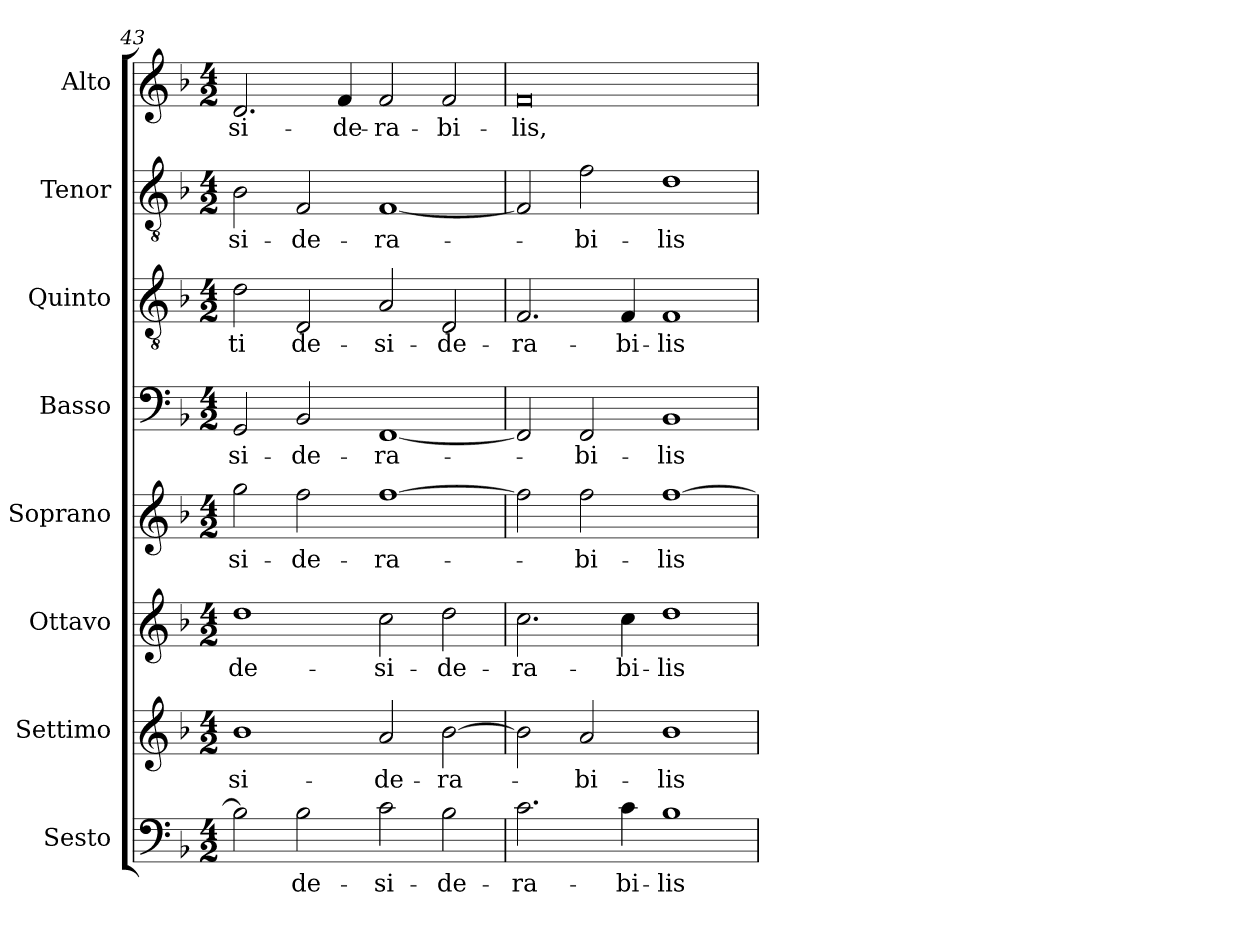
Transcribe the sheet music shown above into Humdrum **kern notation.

**kern	**text	**kern	**text	**kern	**text	**kern	**text	**kern	**text	**kern	**text	**kern	**text	**kern	**text
*part8	*part8	*part7	*part7	*part6	*part6	*part5	*part5	*part4	*part4	*part3	*part3	*part2	*part2	*part1	*part1
*staff8	*staff8	*staff7	*staff7	*staff6	*staff6	*staff5	*staff5	*staff4	*staff4	*staff3	*staff3	*staff2	*staff2	*staff1	*staff1
*I"Sesto	*	*I"Settimo	*	*I"Ottavo	*	*I"Soprano	*	*I"Basso	*	*I"Quinto	*	*I"Tenor	*	*I"Alto	*
*I'Ss.	*	*I'St.	*	*I'Ot.	*	*I'S.	*	*I'B.	*	*I'Q.	*	*I'T.	*	*I'A.	*
*clefF4	*	*clefG2	*	*clefG2	*	*clefG2	*	*clefF4	*	*clefGv2	*	*clefGv2	*	*clefG2	*
*	*	*	*	*	*	*	*	*	*	*ITrd7c12	*	*ITrd7c12	*	*	*
*k[b-]	*	*k[b-]	*	*k[b-]	*	*k[b-]	*	*k[b-]	*	*k[b-]	*	*k[b-]	*	*k[b-]	*
*F:	*	*F:	*	*F:	*	*F:	*	*F:	*	*F:	*	*F:	*	*F:	*
*M4/2	*	*M4/2	*	*M4/2	*	*M4/2	*	*M4/2	*	*M4/2	*	*M4/2	*	*M4/2	*
=43	=43	=43	=43	=43	=43	=43	=43	=43	=43	=43	=43	=43	=43	=43	=43
!	!	!	!LO:LY:b:color=#000000	!	!	!	!	!	!	!	!	!	!	!	!
!	!	!	!	!	!LO:LY:b:color=#000000	!	!	!	!	!	!	!	!	!	!
!	!	!	!	!	!	!	!LO:LY:b:color=#000000	!	!	!	!	!	!	!	!
!	!	!	!	!	!	!	!	!	!LO:LY:b:color=#000000	!	!	!	!	!	!
!	!	!	!	!	!	!	!	!	!	!	!LO:LY:b:color=#000000	!	!	!	!
!	!	!	!	!	!	!	!	!	!	!	!	!	!LO:LY:b:color=#000000	!	!
!	!	!	!	!	!	!	!	!	!	!	!	!	!	!	!LO:LY:b:color=#000000
2B-i\]	.	1b-i	-si-	1ddi	de-	2ggi\	-si-	2GGi/	-si-	2Di\	-ti	2BB-i\	-si-	2.di/	-si-
!	!LO:LY:b:color=#000000	!	!	!	!	!	!	!	!	!	!	!	!	!	!
!	!	!	!	!	!	!	!LO:LY:b:color=#000000	!	!	!	!	!	!	!	!
!	!	!	!	!	!	!	!	!	!LO:LY:b:color=#000000	!	!	!	!	!	!
!	!	!	!	!	!	!	!	!	!	!	!LO:LY:b:color=#000000	!	!	!	!
!	!	!	!	!	!	!	!	!	!	!	!	!	!LO:LY:b:color=#000000	!	!
2B-i\	de-	.	.	.	.	2ffi\	-de-	2BB-i/	-de-	2DDi/	de-	2FFi/	-de-	.	.
!	!	!	!	!	!	!	!	!	!	!	!	!	!	!	!LO:LY:b:color=#000000
.	.	.	.	.	.	.	.	.	.	.	.	.	.	4fi/	-de-
!	!LO:LY:b:color=#000000	!	!	!	!	!	!	!	!	!	!	!	!	!	!
!	!	!	!LO:LY:b:color=#000000	!	!	!	!	!	!	!	!	!	!	!	!
!	!	!	!	!	!LO:LY:b:color=#000000	!	!	!	!	!	!	!	!	!	!
!	!	!	!	!	!	!	!LO:LY:b:color=#000000	!	!	!	!	!	!	!	!
!	!	!	!	!	!	!	!	!	!LO:LY:b:color=#000000	!	!	!	!	!	!
!	!	!	!	!	!	!	!	!	!	!	!LO:LY:b:color=#000000	!	!	!	!
!	!	!	!	!	!	!	!	!	!	!	!	!	!LO:LY:b:color=#000000	!	!
!	!	!	!	!	!	!	!	!	!	!	!	!	!	!	!LO:LY:b:color=#000000
2ci\	-si-	2ai/	-de-	2cci\	-si-	[1ffi	-ra-	[1FFi	-ra-	2AAi/	-si-	[1FFi	-ra-	2fi/	-ra-
!	!LO:LY:b:color=#000000	!	!	!	!	!	!	!	!	!	!	!	!	!	!
!	!	!	!LO:LY:b:color=#000000	!	!	!	!	!	!	!	!	!	!	!	!
!	!	!	!	!	!LO:LY:b:color=#000000	!	!	!	!	!	!	!	!	!	!
!	!	!	!	!	!	!	!	!	!	!	!LO:LY:b:color=#000000	!	!	!	!
!	!	!	!	!	!	!	!	!	!	!	!	!	!	!	!LO:LY:b:color=#000000
2B-i\	-de-	[2b-i\	-ra-	2ddi\	-de-	.	.	.	.	2DDi/	-de-	.	.	2fi/	-bi-
!!LO:LB:g=z
=44	=44	=44	=44	=44	=44	=44	=44	=44	=44	=44	=44	=44	=44	=44	=44
!	!LO:LY:b:color=#000000	!	!	!	!	!	!	!	!	!	!	!	!	!	!
!	!	!	!	!	!LO:LY:b:color=#000000	!	!	!	!	!	!	!	!	!	!
!	!	!	!	!	!	!	!	!	!	!	!LO:LY:b:color=#000000	!	!	!	!
!	!	!	!	!	!	!	!	!	!	!	!	!	!	!	!LO:LY:b:color=#000000
2.ci\	-ra-	2b-i\]	.	2.cci\	-ra-	2ffi\]	.	2FFi/]	.	2.FFi/	-ra-	2FFi/]	.	0fi	-lis,
!	!	!	!LO:LY:b:color=#000000	!	!	!	!	!	!	!	!	!	!	!	!
!	!	!	!	!	!	!	!LO:LY:b:color=#000000	!	!	!	!	!	!	!	!
!	!	!	!	!	!	!	!	!	!LO:LY:b:color=#000000	!	!	!	!	!	!
!	!	!	!	!	!	!	!	!	!	!	!	!	!LO:LY:b:color=#000000	!	!
.	.	2ai/	-bi-	.	.	2ffi\	-bi-	2FFi/	-bi-	.	.	2Fi\	-bi-	.	.
!	!LO:LY:b:color=#000000	!	!	!	!	!	!	!	!	!	!	!	!	!	!
!	!	!	!	!	!LO:LY:b:color=#000000	!	!	!	!	!	!	!	!	!	!
!	!	!	!	!	!	!	!	!	!	!	!LO:LY:b:color=#000000	!	!	!	!
4ci\	-bi-	.	.	4cci\	-bi-	.	.	.	.	4FFi/	-bi-	.	.	.	.
!	!LO:LY:b:color=#000000	!	!	!	!	!	!	!	!	!	!	!	!	!	!
!	!	!	!LO:LY:b:color=#000000	!	!	!	!	!	!	!	!	!	!	!	!
!	!	!	!	!	!LO:LY:b:color=#000000	!	!	!	!	!	!	!	!	!	!
!	!	!	!	!	!	!	!LO:LY:b:color=#000000	!	!	!	!	!	!	!	!
!	!	!	!	!	!	!	!	!	!LO:LY:b:color=#000000	!	!	!	!	!	!
!	!	!	!	!	!	!	!	!	!	!	!LO:LY:b:color=#000000	!	!	!	!
!	!	!	!	!	!	!	!	!	!	!	!	!	!LO:LY:b:color=#000000	!	!
1B-i	-lis	1b-i	-lis	1ddi	-lis	[1ffi	-lis	1BB-i	-lis	1FFi	-lis	1Di	-lis	.	.
=	=	=	=	=	=	=	=	=	=	=	=	=	=	=	=
*-	*-	*-	*-	*-	*-	*-	*-	*-	*-	*-	*-	*-	*-	*-	*-
